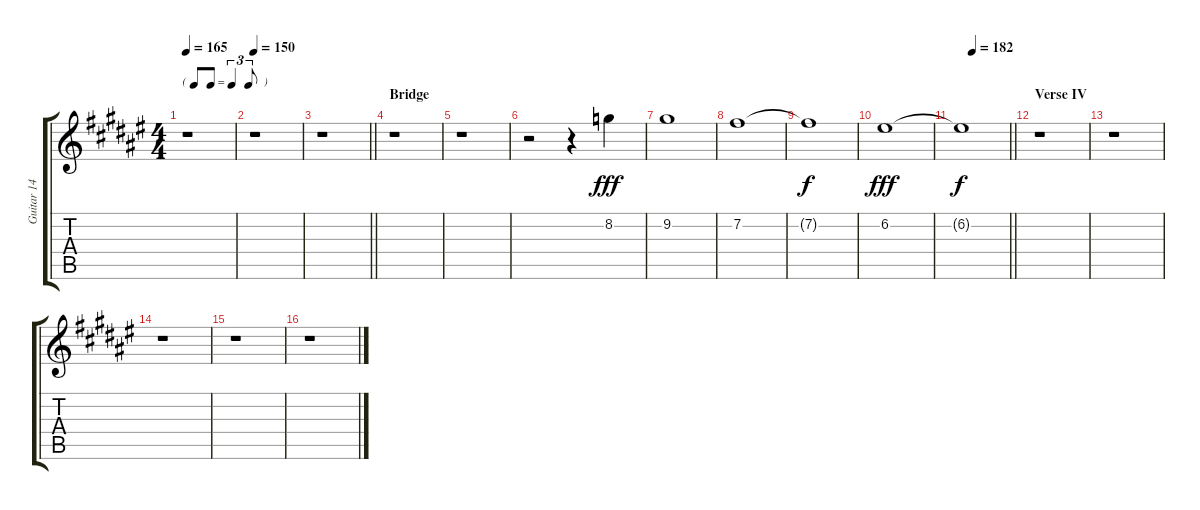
\track ("Guitar 14 (trombone)" "Guitar 14 ") {instrument overdrivenguitar}
\staff {score tabs}
\tuning (E4 B3 G3 D3 A2 E2) {hide}
\ts (4 4)
\tf triplet8th
\tempo 165
\clef g2
\ks f#
r.1{dy fff} |
\tempo 150
r.1 |
\barLineRight lightlight
r.1 |
\section ("" "Bridge")
r.1 |
r.1 |
r.2 r.4 8.2.4 |
9.2.1 |
7.2.1 |
7.2{t}.1{dy f} |
6.2.1{dy fff} |
\tempo (182 0.25)
\barLineRight lightlight
6.2{t}.1{dy f} |
\section ("" "Verse IV")
r.1 |
r.1 |
r.1 |
r.1 |
r.1
